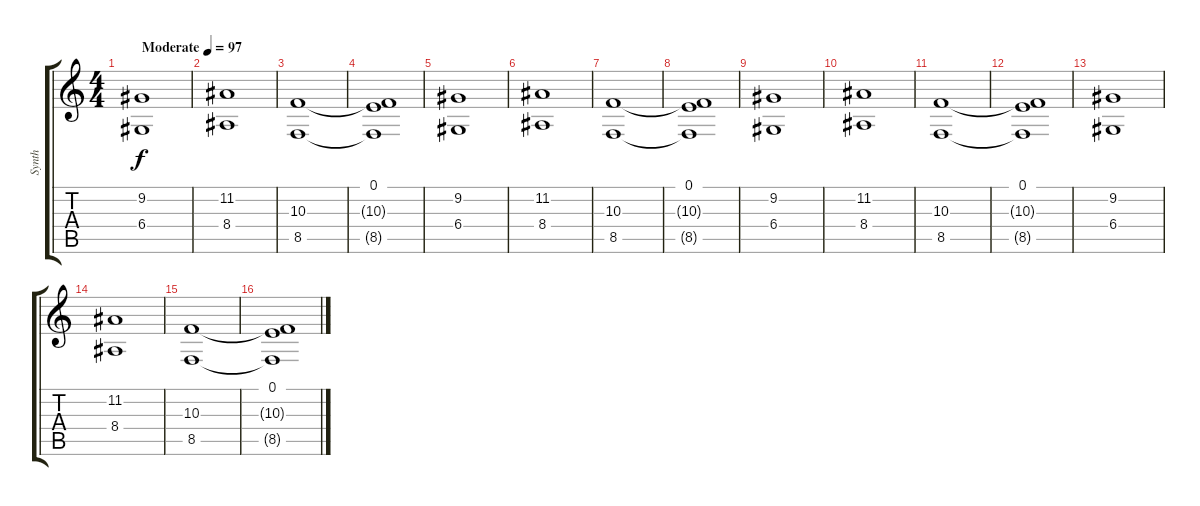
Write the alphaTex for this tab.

\track ("Synth" "Synth") {instrument synthstrings1}
\staff {score tabs}
\tuning (E4 B3 G3 D3 A2 E2) {hide}
\ts (4 4)
\tempo (97 "Moderate")
\clef g2
\ks c
(9.2 6.4).1{dy f instrument synthstrings1} |
(11.2 8.4).1 |
(10.3 8.5).1 |
(0.1 10.3{t} 8.5{t}).1{volume 7} |
(9.2 6.4).1 |
(11.2 8.4).1 |
(10.3 8.5).1 |
(0.1 10.3{t} 8.5{t}).1{volume 7} |
(9.2 6.4).1 |
(11.2 8.4).1 |
(10.3 8.5).1 |
(0.1 10.3{t} 8.5{t}).1{volume 7} |
(9.2 6.4).1 |
(11.2 8.4).1 |
(10.3 8.5).1 |
(0.1 10.3{t} 8.5{t}).1{volume 7}
